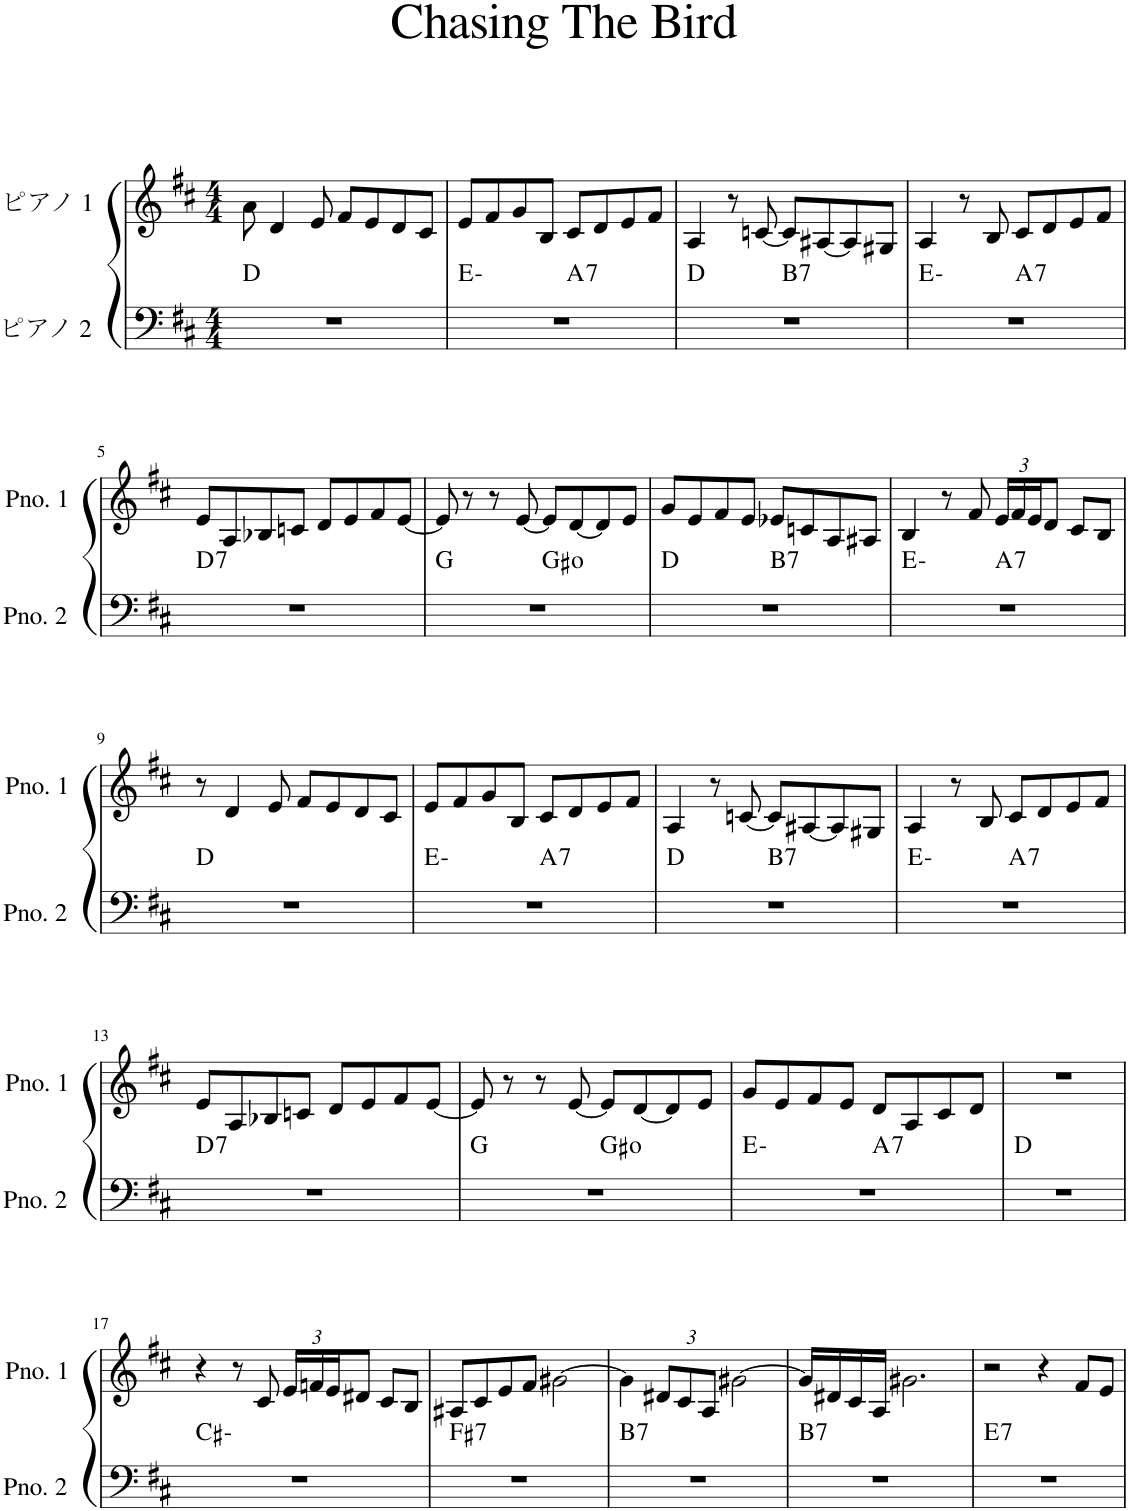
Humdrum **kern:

**kern	**harte	**kern
*part2	*part2	*part1
*staff2	*	*staff1
*I"ピアノ 2	*	*I"ピアノ 1
*clefF4	*	*clefG2
*k[f#c#]	*	*k[f#c#]
*M4/4	*	*M4/4
=1	=1	=1
1r	D:maj	8a\
.	.	4d/
.	.	8e/
.	.	8f#/L
.	.	8e/
.	.	8d/
.	.	8c#/J
=2	=2	=2
*^	*	*
1r	2ryy	E:min	8e/L
.	.	.	8f#/
.	.	.	8g/
.	.	.	8B/J
!	!	!LO:H:kt=7	!
.	2ryy	A:7	8c#/L
.	.	.	8d/
.	.	.	8e/
.	.	.	8f#/J
=3	=3	=3	=3
1r	2ryy	D:maj	4A/
.	.	.	8r
.	.	.	[8cn/
!	!	!LO:H:kt=7	!
.	2ryy	B:7	8c/L]
.	.	.	[8A#X/
.	.	.	8A#/]
.	.	.	8G#X/J
=4	=4	=4	=4
1r	2ryy	E:min	4A/
.	.	.	8r
.	.	.	8B/
!	!	!LO:H:kt=7	!
.	2ryy	A:7	8c#/L
.	.	.	8d/
.	.	.	8e/
.	.	.	8f#/J
!!LO:LB:g=z
=5	=5	=5	=5
!	!	!LO:H:kt=7	!
*v	*v	*	*
1r	D:7	8e/L
.	.	8A/
.	.	8B-X/
.	.	8cn/J
.	.	8d/L
.	.	8e/
.	.	8f#/
.	.	[8e/J
=6	=6	=6
*^	*	*
1r	2ryy	G:maj	8e/]
.	.	.	8r
.	.	.	8r
.	.	.	[8e/
.	2ryy	G#:dim	8e/L]
.	.	.	[8d/
.	.	.	8d/]
.	.	.	8e/J
=7	=7	=7	=7
1r	2ryy	D:maj	8g/L
.	.	.	8e/
.	.	.	8f#/
.	.	.	8e/J
!	!	!LO:H:kt=7	!
.	2ryy	B:7	8e-X/L
.	.	.	8cn/
.	.	.	8A/
.	.	.	8A#X/J
=8	=8	=8	=8
1r	2ryy	E:min	4B/
.	.	.	8r
.	.	.	8f#/
*	*	*	*Xbrackettup
!	!	!LO:H:kt=7	!
.	2ryy	A:7	24e/LL
.	.	.	24f#/
.	.	.	24e/J
.	.	.	8d/J
.	.	.	8c#/L
.	.	.	8B/J
*v	*v	*	*
!!LO:LB:g=z
=9	=9	=9
1r	D:maj	8r
.	.	4d/
.	.	8e/
.	.	8f#/L
.	.	8e/
.	.	8d/
.	.	8c#/J
=10	=10	=10
*^	*	*
1r	2ryy	E:min	8e/L
.	.	.	8f#/
.	.	.	8g/
.	.	.	8B/J
!	!	!LO:H:kt=7	!
.	2ryy	A:7	8c#/L
.	.	.	8d/
.	.	.	8e/
.	.	.	8f#/J
=11	=11	=11	=11
1r	2ryy	D:maj	4A/
.	.	.	8r
.	.	.	[8cn/
!	!	!LO:H:kt=7	!
.	2ryy	B:7	8c/L]
.	.	.	[8A#X/
.	.	.	8A#/]
.	.	.	8G#X/J
=12	=12	=12	=12
1r	2ryy	E:min	4A/
.	.	.	8r
.	.	.	8B/
!	!	!LO:H:kt=7	!
.	2ryy	A:7	8c#/L
.	.	.	8d/
.	.	.	8e/
.	.	.	8f#/J
!!LO:LB:g=z
=13	=13	=13	=13
!	!	!LO:H:kt=7	!
*v	*v	*	*
1r	D:7	8e/L
.	.	8A/
.	.	8B-X/
.	.	8cn/J
.	.	8d/L
.	.	8e/
.	.	8f#/
.	.	[8e/J
=14	=14	=14
*^	*	*
1r	2ryy	G:maj	8e/]
.	.	.	8r
.	.	.	8r
.	.	.	[8e/
.	2ryy	G#:dim	8e/L]
.	.	.	[8d/
.	.	.	8d/]
.	.	.	8e/J
=15	=15	=15	=15
1r	2ryy	E:min	8g/L
.	.	.	8e/
.	.	.	8f#/
.	.	.	8e/J
!	!	!LO:H:kt=7	!
.	2ryy	A:7	8d/L
.	.	.	8A/
.	.	.	8c#/
.	.	.	8d/J
*v	*v	*	*
=16	=16	=16
1r	D:maj	1r
!!LO:LB:g=z
=17	=17	=17
1r	C#:min	4r
.	.	8r
.	.	8c#/
.	.	24e/LL
.	.	24fn/
.	.	24e/J
.	.	8d#X/J
.	.	8c#/L
.	.	8B/J
=18	=18	=18
!	!LO:H:kt=7	!
1r	F#:7	8A#X/L
.	.	8c#/
.	.	8e/
.	.	8f#/J
.	.	[2g#X\
=19	=19	=19
!	!LO:H:kt=7	!
1r	B:7	4g#\]
.	.	12d#X/L
.	.	12c#/
.	.	12A/J
.	.	[2g#X\
=20	=20	=20
!	!LO:H:kt=7	!
1r	B:7	16g#/LL]
.	.	16d#X/
.	.	16c#/
.	.	16A/JJ
.	.	2.g#X\
=21	=21	=21
!	!LO:H:kt=7	!
1r	E:7	2r
.	.	4r
.	.	8f#/L
.	.	8e/J
=	=	=
*-	*-	*-
